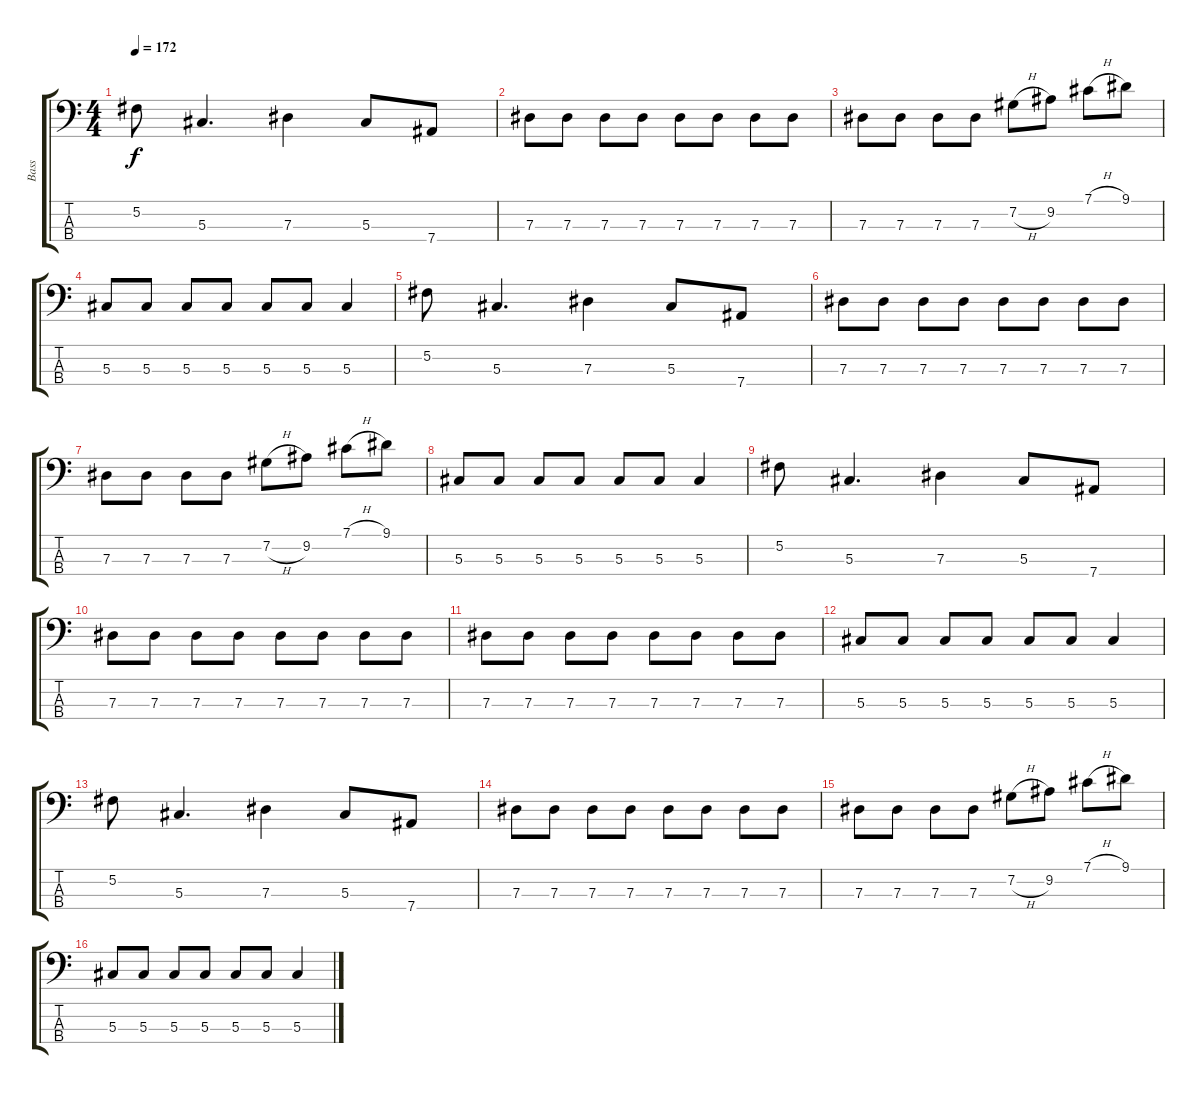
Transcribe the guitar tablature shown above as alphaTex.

\track ("Bass" "Bass") {instrument electricbassfinger}
\staff {score tabs}
\tuning (Gb2 Db2 Ab1 Eb1) {hide}
\ts (4 4)
\tempo 172
\clef f4
\ks c
5.2.8{dy f} 5.3.4{d} 7.3.4 5.3.8 7.4.8 |
7.3.8 7.3.8 7.3.8 7.3.8 7.3.8 7.3.8 7.3.8 7.3.8 |
7.3.8 7.3.8 7.3.8 7.3.8 7.2{h}.8 9.2.8 7.1{h}.8 9.1.8 |
5.3.8 5.3.8 5.3.8 5.3.8 5.3.8 5.3.8 5.3.4 |
5.2.8 5.3.4{d} 7.3.4 5.3.8 7.4.8 |
7.3.8 7.3.8 7.3.8 7.3.8 7.3.8 7.3.8 7.3.8 7.3.8 |
7.3.8 7.3.8 7.3.8 7.3.8 7.2{h}.8 9.2.8 7.1{h}.8 9.1.8 |
5.3.8 5.3.8 5.3.8 5.3.8 5.3.8 5.3.8 5.3.4 |
5.2.8 5.3.4{d} 7.3.4 5.3.8 7.4.8 |
7.3.8 7.3.8 7.3.8 7.3.8 7.3.8 7.3.8 7.3.8 7.3.8 |
7.3.8 7.3.8 7.3.8 7.3.8 7.3.8 7.3.8 7.3.8 7.3.8 |
5.3.8 5.3.8 5.3.8 5.3.8 5.3.8 5.3.8 5.3.4 |
5.2.8 5.3.4{d} 7.3.4 5.3.8 7.4.8 |
7.3.8 7.3.8 7.3.8 7.3.8 7.3.8 7.3.8 7.3.8 7.3.8 |
7.3.8 7.3.8 7.3.8 7.3.8 7.2{h}.8 9.2.8 7.1{h}.8 9.1.8 |
5.3.8 5.3.8 5.3.8 5.3.8 5.3.8 5.3.8 5.3.4
